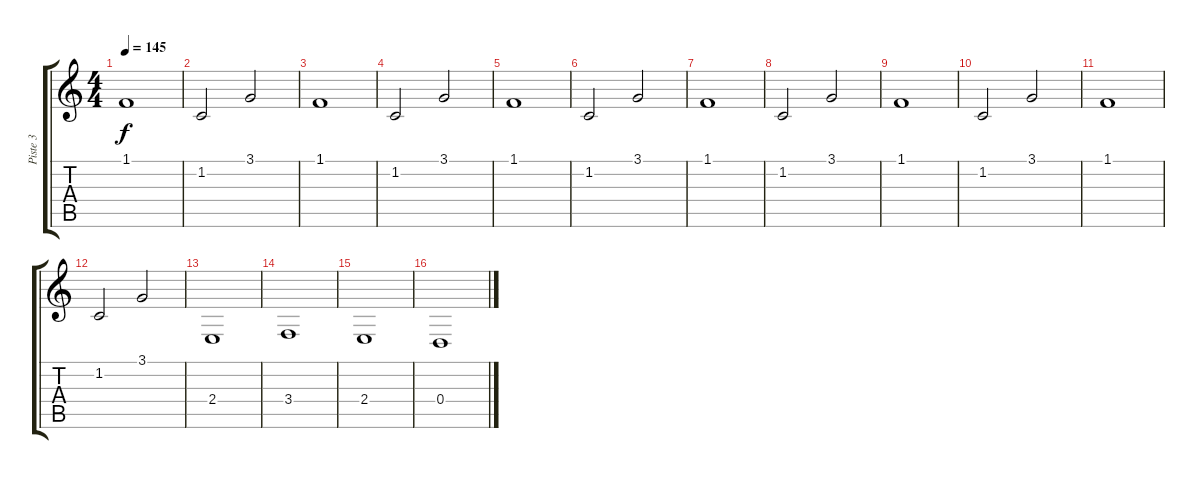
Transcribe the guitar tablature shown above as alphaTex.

\track ("Piste 3" "Piste 3") {instrument stringensemble1}
\staff {score tabs}
\tuning (E4 B3 G3 D3 A2 E2) {hide}
\ts (4 4)
\tempo 145
\clef g2
\ks c
1.1.1{dy f} |
1.2.2 3.1.2 |
1.1.1 |
1.2.2 3.1.2 |
1.1.1 |
1.2.2 3.1.2 |
1.1.1 |
1.2.2 3.1.2 |
1.1.1 |
1.2.2 3.1.2 |
1.1.1 |
1.2.2 3.1.2 |
2.4.1 |
3.4.1 |
2.4.1 |
0.4.1
